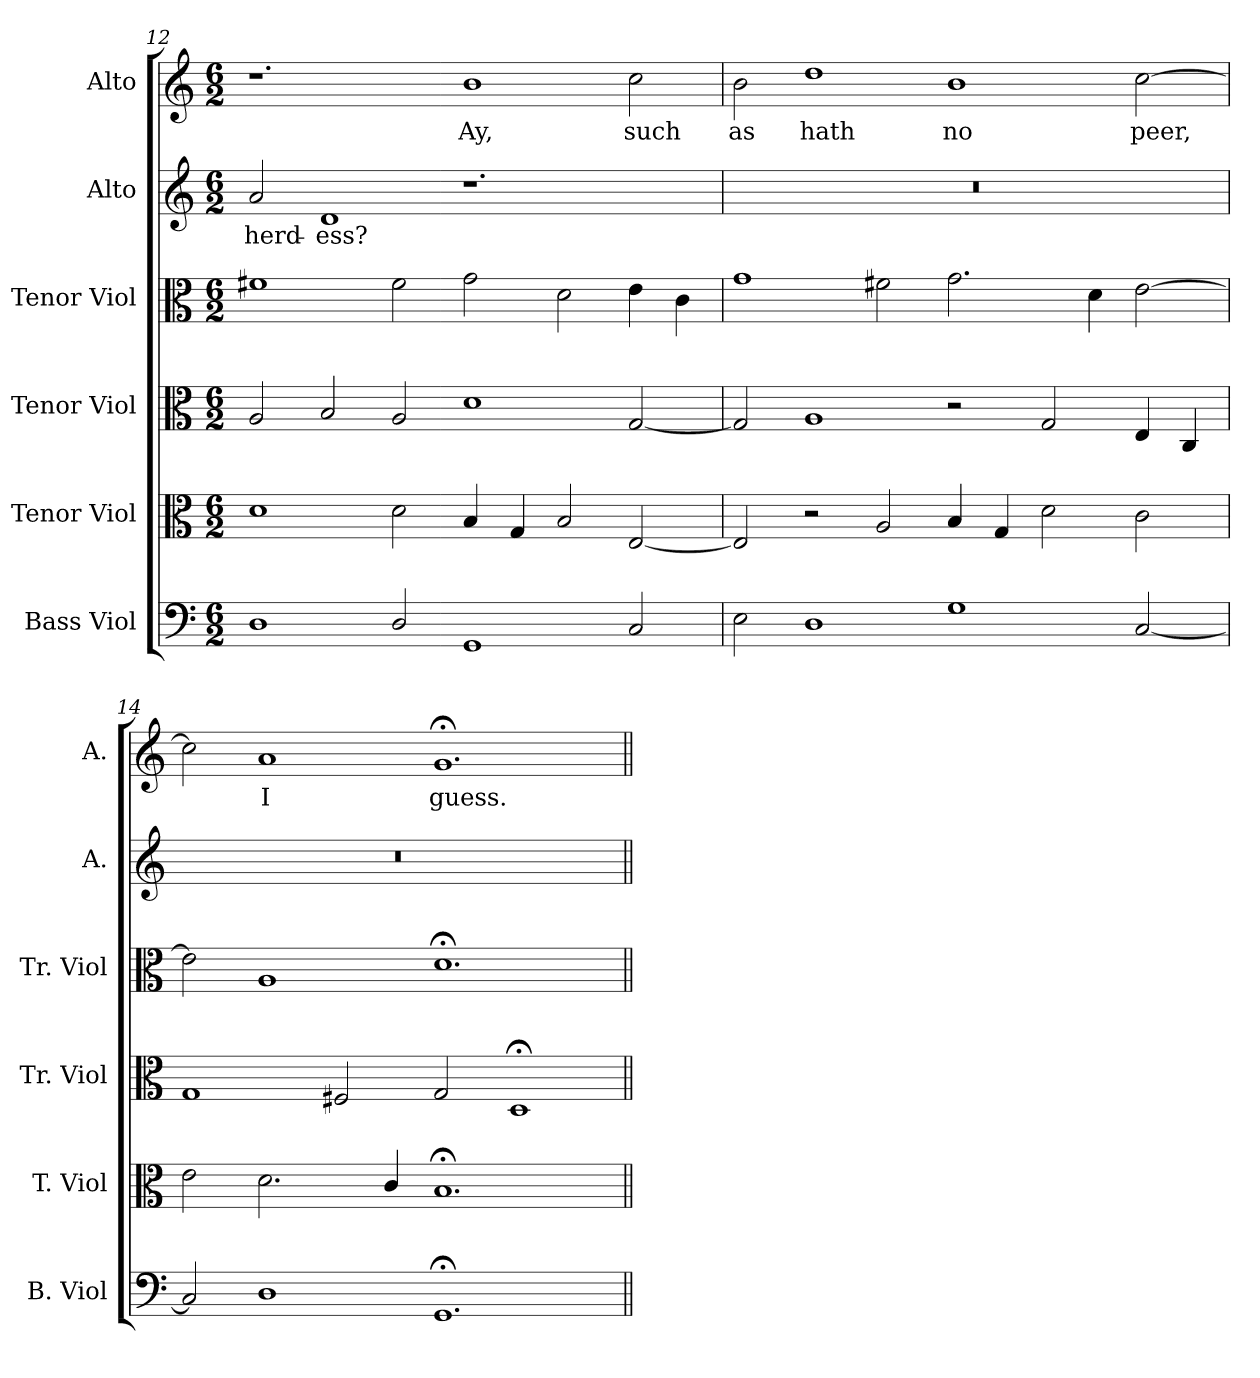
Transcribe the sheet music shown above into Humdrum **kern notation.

**kern	**kern	**kern	**kern	**kern	**text	**kern	**text
*part6	*part5	*part4	*part3	*part2	*part2	*part1	*part1
*staff6	*staff5	*staff4	*staff3	*staff2	*staff2	*staff1	*staff1
*I"Bass Viol	*I"Tenor Viol	*I"Tenor Viol	*I"Tenor Viol	*I"Alto	*	*I"Alto	*
*I'B. Viol	*I'T. Viol	*I'Tr. Viol	*I'Tr. Viol	*I'A.	*	*I'A.	*
!!LO:LB:g=z
*clefF4	*clefC3	*clefC3	*clefC3	*clefG2	*	*clefG2	*
*k[]	*k[]	*k[]	*k[]	*k[]	*	*k[]	*
*C:	*C:	*C:	*C:	*C:	*	*C:	*
*M6/2	*M6/2	*M6/2	*M6/2	*M6/2	*	*M6/2	*
=12	=12	=12	=12	=12	=12	=12	=12
!	!	!	!	!	!LO:LY:b:color=#000000	!	!
1Di	1di	2Ai/	1f#Xi	2ai/	-herd-	1.r	.
!	!	!	!	!	!LO:LY:b:color=#000000	!	!
.	.	2Bi/	.	1di	-ess?	.	.
2Di/	2di\	2Ai/	2f#i\	.	.	.	.
!	!	!	!	!	!	!	!LO:LY:b:color=#000000
1GGi	4Bi/	1di	2gi\	1.r	.	1bi	Ay,
.	4Gi/	.	.	.	.	.	.
.	2Bi/	.	2di\	.	.	.	.
!	!	!	!	!	!	!	!LO:LY:b:color=#000000
2Ci/	[2Ei/	[2Gi/	4ei\	.	.	2cci\	such
.	.	.	4ci\	.	.	.	.
=13	=13	=13	=13	=13	=13	=13	=13
!	!	!	!	!LO:N:vis=1	!	!	!
!	!	!	!	!	!	!	!LO:LY:b:color=#000000
2Ei\	2Ei/]	2Gi/]	1gi	0.r	.	2bi\	as
!	!	!	!	!	!	!	!LO:LY:b:color=#000000
1Di	2r	1Ai	.	.	.	1ddi	hath
.	2Ai/	.	2f#Xi\	.	.	.	.
!	!	!	!	!	!	!	!LO:LY:b:color=#000000
1Gi	4Bi/	2r	2.gi\	.	.	1bi	no
.	4Gi/	.	.	.	.	.	.
.	2di\	2Gi/	.	.	.	.	.
.	.	.	4di\	.	.	.	.
!	!	!	!	!	!	!	!LO:LY:b:color=#000000
[2Ci/	2ci\	4Ei/	[2ei\	.	.	[2cci\	peer,
.	.	4Ci/	.	.	.	.	.
=14	=14	=14	=14	=14	=14	=14	=14
!	!	!	!	!LO:N:vis=1	!	!	!
2Ci/]	2ei\	1Gi	2ei\]	0.r	.	2cci\]	.
!	!	!	!	!	!	!	!LO:LY:b:color=#000000
1Di	2.di\	.	1Ai	.	.	1ai	I
.	.	2F#Xi/	.	.	.	.	.
.	4ci/	.	.	.	.	.	.
!	!	!	!	!	!	!	!LO:LY:b:color=#000000
1.GG;i	1.B;i	2Gi/	1.d;i	.	.	1.g;i	guess.
.	.	1D;i	.	.	.	.	.
=||	=||	=||	=||	=||	=||	=||	=||
*-	*-	*-	*-	*-	*-	*-	*-
